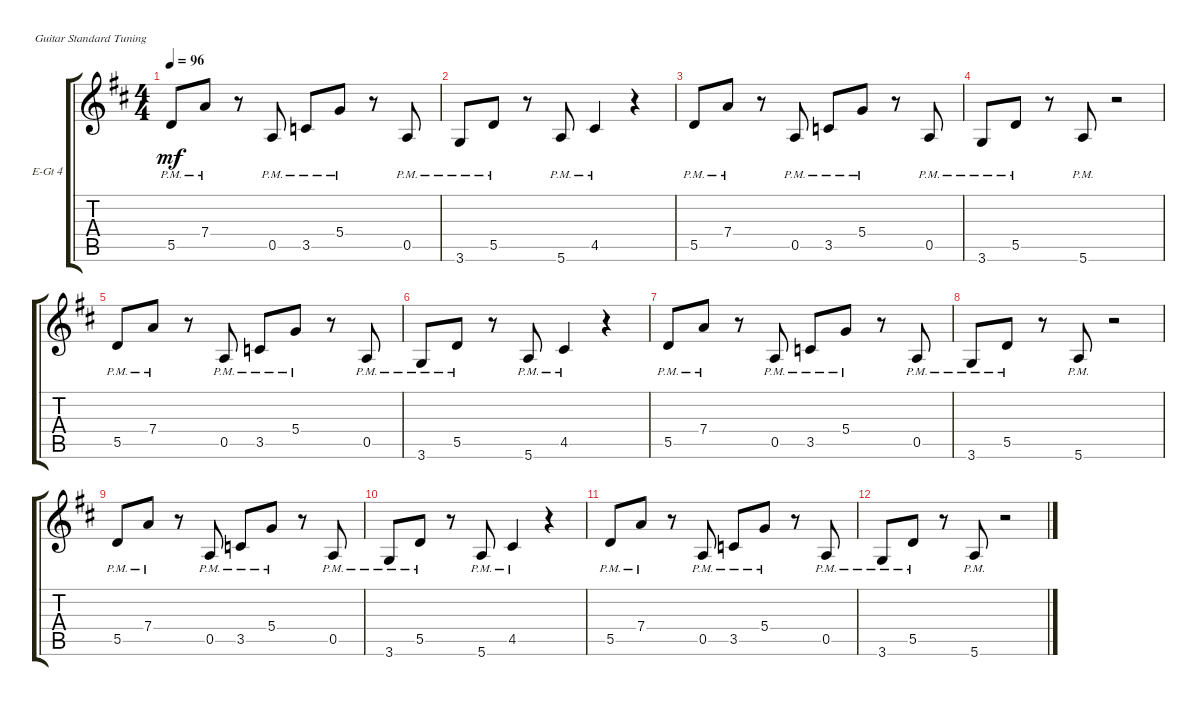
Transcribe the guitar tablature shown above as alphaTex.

\defaultSystemsLayout 4
\bracketExtendMode groupsimilarinstruments
\firstSystemTrackNameOrientation horizontal
\otherSystemsTrackNameOrientation horizontal
\track ("Electric Guitar 4" "E-Gt 4") {instrument electricguitarclean}
\staff {score tabs}
\tuning (E4 B3 G3 D3 A2 E2)
\ts (4 4)
\tempo 96
\clef g2
\ks d
5.5{pm}.8{dy mf} 7.4{pm}.8 r.8 0.5{pm}.8 3.5{pm}.8 5.4{pm}.8 r.8 0.5{pm}.8 |
3.6{pm}.8 5.5{pm}.8 r.8 5.6{pm}.8 4.5{pm}.4 r.4 |
5.5{pm}.8 7.4{pm}.8 r.8 0.5{pm}.8 3.5{pm}.8 5.4{pm}.8 r.8 0.5{pm}.8 |
3.6{pm}.8 5.5{pm}.8 r.8 5.6{pm}.8 r.2 |
5.5{pm}.8 7.4{pm}.8 r.8 0.5{pm}.8 3.5{pm}.8 5.4{pm}.8 r.8 0.5{pm}.8 |
3.6{pm}.8 5.5{pm}.8 r.8 5.6{pm}.8 4.5{pm}.4 r.4 |
5.5{pm}.8 7.4{pm}.8 r.8 0.5{pm}.8 3.5{pm}.8 5.4{pm}.8 r.8 0.5{pm}.8 |
3.6{pm}.8 5.5{pm}.8 r.8 5.6{pm}.8 r.2 |
5.5{pm}.8 7.4{pm}.8 r.8 0.5{pm}.8 3.5{pm}.8 5.4{pm}.8 r.8 0.5{pm}.8 |
3.6{pm}.8 5.5{pm}.8 r.8 5.6{pm}.8 4.5{pm}.4 r.4 |
5.5{pm}.8 7.4{pm}.8 r.8 0.5{pm}.8 3.5{pm}.8 5.4{pm}.8 r.8 0.5{pm}.8 |
3.6{pm}.8 5.5{pm}.8 r.8 5.6{pm}.8 r.2
